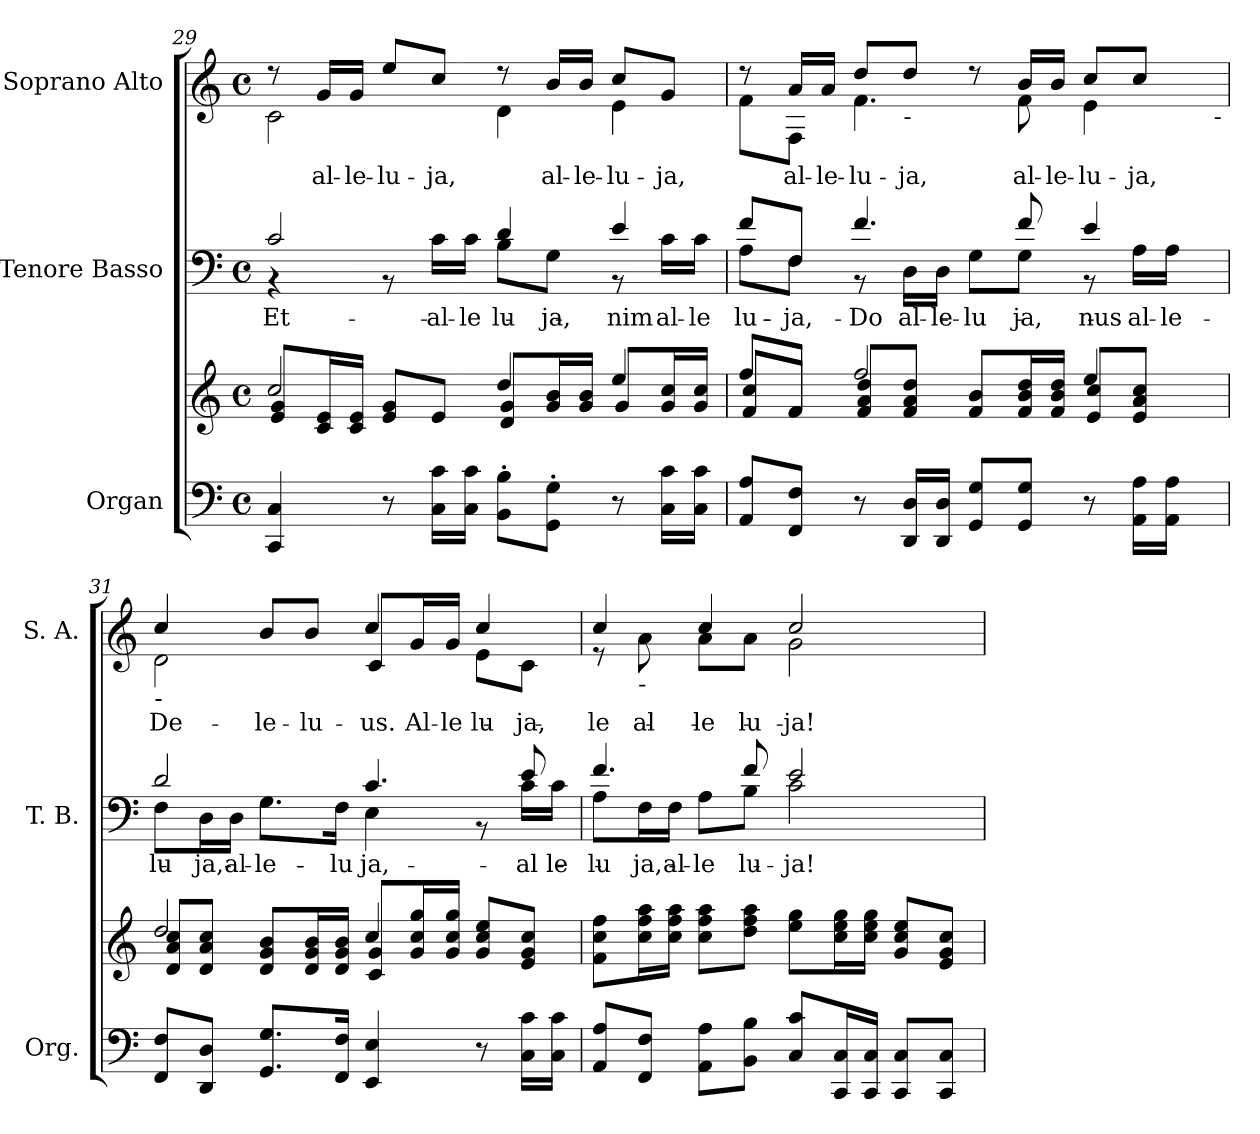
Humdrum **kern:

**kern	**kern	**kern	**text	**kern	**text
*part3	*part3	*part2	*part2	*part1	*part1
*staff4	*staff3	*staff2	*staff2	*staff1	*staff1
*I"Organ	*	*I"Tenore Basso	*	*I"Soprano Alto	*
*I'Org.	*	*I'T. B.	*	*I'S. A.	*
*clefF4	*clefG2	*clefF4	*	*clefG2	*
*k[]	*k[]	*k[]	*	*k[]	*
*C:	*C:	*C:	*	*C:	*
*M4/4	*M4/4	*M4/4	*	*M4/4	*
*met(c)	*met(c)	*met(c)	*	*met(c)	*
=29	=29	=29	=29	=29	=29
*	*^	*	*	*	*
!	!	!	!	!LO:LY:a:color=#000000	!	!
*	*	*	*^	*	*^	*
4CCi/ 4Ci	2cci/	8ei/ 8gi/L	2ci/	4r	Et-	8r	2ci\	.
!	!	!	!	!	!	!	!	!LO:LY:a:color=#000000
.	.	16ci/ 16ei/L	.	.	.	16gi/LL	.	al-
!	!	!	!	!	!	!	!	!LO:LY:a:color=#000000
.	.	16ci/ 16ei/JJ	.	.	.	16gi/JJ	.	-le-
!	!	!	!	!	!	!	!	!LO:LY:a:color=#000000
8r	.	8ei/ 8gi/L	.	8r	.	8eei/L	.	-lu-
!	!	!	!	!	!LO:LY:b:color=#000000	!	!	!
!	!	!	!	!	!	!	!	!LO:LY:a:color=#000000
16Ci\ 16ci\LL	.	8ei/J	.	16ci\LL	al-	8cci/J	.	-ja,
!	!	!	!	!	!LO:LY:b:color=#000000	!	!	!
16Ci\ 16ci\JJ	.	.	.	16ci\JJ	-le-	.	.	.
!	!	!	!	!	!LO:LY:a:color=#000000	!	!	!
!	!	!	!	!	!LO:LY:b:color=#000000	!	!	!
8BBi'\ 8Bi'\L	4ddi/	8di/ 8gi/L	4di/	8Bi\L	-lu-	8r	4di\	.
!	!	!	!	!	!LO:LY:b:color=#000000	!	!	!
!	!	!	!	!	!	!	!	!LO:LY:a:color=#000000
8GGi'\ 8Gi'\J	.	16gi/ 16bi/L	.	8Gi\J	-ja,	16bi/LL	.	al-
!	!	!	!	!	!	!	!	!LO:LY:a:color=#000000
.	.	16gi/ 16bi/JJ	.	.	.	16bi/JJ	.	-le-
!	!	!	!	!	!LO:LY:a:color=#000000	!	!	!
!	!	!	!	!	!	!	!	!LO:LY:a:color=#000000
8r	4eei/	8gi/L	4ei/	8r	-nim	8cci/L	4ei\	-lu-
!	!	!	!	!	!LO:LY:b:color=#000000	!	!	!
!	!	!	!	!	!	!	!	!LO:LY:a:color=#000000
16Ci\ 16ci\LL	.	16gi/ 16cci/L	.	16ci\LL	al-	8gi/J	.	-ja,
!	!	!	!	!	!LO:LY:b:color=#000000	!	!	!
16Ci\ 16ci\JJ	.	16gi/ 16cci/JJ	.	16ci\JJ	-le-	.	.	.
*	*	*	*	*	*	*v	*v	*
=30	=30	=30	=30	=30	=30	=30	=30
!	!	!	!	!	!LO:LY:a:color=#000000	!	!
!	!	!	!	!	!LO:LY:b:color=#000000	!	!
*	*	*	*	*	*	*^	*
*	*	*	*	*	*	*	*^	*
8AAi/ 8Ai/L	8ffi/L	8fi/ 8cci/L	8fi/L	8Ai\L	-lu-	8r	8fi\L	2ryy	.
!	!	!	!	!	!LO:LY:a:color=#000000	!	!	!	!
!	!	!	!	!	!LO:LY:b:color=#000000	!	!	!	!
!	!	!	!	!	!	!	!	!	!LO:LY:a:color=#000000
8FFi/ 8Fi/J	8fi/J	8fi/J	8Fi/J	8Fi\J	-ja,	16ai/LL	8Fi\J	.	al-
!	!	!	!	!	!	!	!	!	!LO:LY:a:color=#000000
.	.	.	.	.	.	16ai/JJ	.	.	-le-
!	!	!	!	!	!LO:LY:a:color=#000000	!	!	!	!
!	!	!	!	!	!	!	!	!	!LO:LY:a:color=#000000
8r	2ffi/	8fi/ 8ai/ 8ddi/L	4.fi/	8r	Do-	8ddi/L	4.fi\	.	-lu-
!	!	!	!	!	!LO:LY:b:color=#000000	!	!	!	!
!	!	!	!	!	!	!LO:TX:b:t=-	!	!	!
!	!	!	!	!	!	!	!	!	!LO:LY:a:color=#000000
16DDi/ 16Di/LL	.	8fi/ 8ai/ 8ddi/J	.	16Di\LL	al-	8ddi/J	.	.	-ja,
!	!	!	!	!	!LO:LY:b:color=#000000	!	!	!	!
16DDi/ 16Di/JJ	.	.	.	16Di\JJ	-le-	.	.	.	.
!	!	!	!	!	!LO:LY:b:color=#000000	!	!	!	!
8GGi/ 8Gi/L	.	8fi/ 8bi/L	.	8Gi\L	-lu-	8r	.	4ryy	.
!	!	!	!	!	!LO:LY:a:color=#000000	!	!	!	!
!	!	!	!	!	!LO:LY:b:color=#000000	!	!	!	!
!	!	!	!	!	!	!	!	!	!LO:LY:a:color=#000000
8GGi/ 8Gi/J	.	16fi/ 16bi/ 16ddi/L	8fi/	8Gi\J	-ja,	16bi/LL	8fi\	.	al-
!	!	!	!	!	!	!	!	!	!LO:LY:a:color=#000000
.	.	16fi/ 16bi/ 16ddi/JJ	.	.	.	16bi/JJ	.	.	-le-
!	!	!	!	!	!LO:LY:a:color=#000000	!	!	!	!
!	!	!	!	!	!	!	!	!	!LO:LY:a:color=#000000
8r	4eei/	8ei/ 8cci/L	4ei/	8r	-nus	8cci/L	4ei\	8ryy	-lu-
!	!	!	!	!	!LO:LY:b:color=#000000	!	!	!	!
!	!	!	!	!	!	!	!	!	!LO:LY:a:color=#000000
16AAi\ 16Ai\LL	.	8ei/ 8ai/ 8cci/J	.	16Ai\LL	al-	8cci/J	.	16ryy	-ja,
!	!	!	!	!	!LO:LY:b:color=#000000	!	!	!	!
16AAi\ 16Ai\JJ	.	.	.	16Ai\JJ	-le-	.	.	32ryy	.
.	.	.	.	.	.	.	.	64ryy	.
.	.	.	.	.	.	.	.	128...ryy	.
!	!	!	!	!	!	!	!	!LO:TX:b:t=-	!
.	.	.	.	.	.	.	.	1024ryy	.
*	*	*	*	*	*	*v	*v	*v	*
!!LO:LB:g=z
=31	=31	=31	=31	=31	=31	=31	=31
*	*	*	*	*	*	*^	*
*	*	*	*	*	*	*	*^	*
!	!	!	!	!	!LO:LY:a:color=#000000	!	!	!	!
*	*	*	*	*	*	*v	*v	*v	*
*	*	*	*	*	*	*^	*
*	*	*	*	*	*	*	*^	*
!	!	!	!	!	!LO:LY:b:color=#000000	!	!	!	!
*	*	*	*	*	*	*v	*v	*v	*
*	*	*	*	*	*	*^	*
*	*	*	*	*	*	*	*^	*
!	!	!	!	!	!	!	!	!	!LO:LY:a:color=#000000
*	*	*	*	*	*	*	*v	*v	*
*	*	*	*	*	*	*	*^	*
!	!	!	!	!	!	!LO:TX:b:t=-	!	!	!
!	!	!	!	!	!	!	!	!	!LO:LY:b:color=#000000
*	*	*	*	*	*	*	*v	*v	*
8FFi/ 8Fi/L	2ddi/	8di/ 8ai/ 8cci/L	2di/	8Fi\L	-lu-	4cci/	2di\	De-
!	!	!	!	!	!LO:LY:b:color=#000000	!	!	!
8DDi/ 8Di/J	.	8di/ 8ai/ 8cci/J	.	16Di\L	-ja,	.	.	.
!	!	!	!	!	!LO:LY:b:color=#000000	!	!	!
.	.	.	.	16Di\JJ	al-	.	.	.
!	!	!	!	!	!LO:LY:b:color=#000000	!	!	!
!	!	!	!	!	!	!	!	!LO:LY:a:color=#000000
8.GGi/ 8.Gi/L	.	8di/ 8gi/ 8bi/L	.	8.Gi\L	-le-	8bi/L	.	-le-
!	!	!	!	!	!	!	!	!LO:LY:a:color=#000000
.	.	16di/ 16gi/ 16bi/L	.	.	.	8bi/J	.	-lu-
!	!	!	!	!	!LO:LY:b:color=#000000	!	!	!
16FFi/ 16Fi/Jk	.	16di/ 16gi/ 16bi/JJ	.	16Fi\Jk	-lu-	.	.	.
!	!	!	!	!	!LO:LY:a:color=#000000	!	!	!
!	!	!	!	!	!LO:LY:b:color=#000000	!	!	!
!	!	!	!	!	!	!	!	!LO:LY:a:color=#000000
!	!	!	!	!	!	!	!	!LO:LY:b:color=#000000
4EEi/ 4Ei	4cci/	8ci/ 8gi/L	4.ci/	4Ei\	-ja,	4cci/	8ci/L	-us.
!	!	!	!	!	!	!	!	!LO:LY:b:color=#000000
.	.	16gi/ 16cci/ 16ggi/L	.	.	.	.	16gi/L	Al-
!	!	!	!	!	!	!	!	!LO:LY:b:color=#000000
.	.	16gi/ 16cci/ 16ggi/JJ	.	.	.	.	16gi/JJ	-le-
!	!	!	!	!	!	!	!	!LO:LY:a:color=#000000
!	!	!	!	!	!	!	!	!LO:LY:b:color=#000000
8r	4ryy	8gi/ 8cci/ 8eei/L	.	8r	.	4cci/	8ei\L	-lu-
!	!	!	!	!	!LO:LY:a:color=#000000	!	!	!
!	!	!	!	!	!LO:LY:b:color=#000000	!	!	!
!	!	!	!	!	!	!	!	!LO:LY:b:color=#000000
16Ci\ 16ci\LL	.	8ei/ 8gi/ 8cci/J	8ei/	16ci\LL	al-	.	8ci\J	-ja,
!	!	!	!	!	!LO:LY:b:color=#000000	!	!	!
16Ci\ 16ci\JJ	.	.	.	16ci\JJ	-le-	.	.	.
*	*v	*v	*	*	*	*	*	*
=32	=32	=32	=32	=32	=32	=32	=32
!	!	!	!	!LO:LY:a:color=#000000	!	!	!
!	!	!	!	!LO:LY:b:color=#000000	!	!	!
!	!	!	!	!	!	!	!LO:LY:a:color=#000000
8AAi/ 8Ai/L	8fi\ 8cci\ 8ffi\L	4.fi/	8Ai\L	-lu-	4cci/	8r	-le-
!	!	!	!	!LO:LY:b:color=#000000	!	!	!
!	!	!	!	!	!	!LO:TX:b:t=-	!
!	!	!	!	!	!	!	!LO:LY:b:color=#000000
8FFi/ 8Fi/J	16cci\ 16ffi\ 16aai\L	.	16Fi\L	-ja,	.	8ai\	al-
!	!	!	!	!LO:LY:b:color=#000000	!	!	!
.	16cci\ 16ffi\ 16aai\JJ	.	16Fi\JJ	al-	.	.	.
!	!	!	!	!LO:LY:b:color=#000000	!	!	!
!	!	!	!	!	!	!	!LO:LY:a:color=#000000
!	!	!	!	!	!	!	!LO:LY:b:color=#000000
8AAi\ 8Ai\L	8cci\ 8ffi\ 8aai\L	.	8Ai\L	-le-	4cci/	8ai\L	-le-
!	!	!	!	!LO:LY:a:color=#000000	!	!	!
!	!	!	!	!LO:LY:b:color=#000000	!	!	!
!	!	!	!	!	!	!	!LO:LY:b:color=#000000
8BBi\ 8Bi\J	8ddi\ 8ffi\ 8aai\J	8fi/	8Bi\J	-lu-	.	8ai\J	-lu-
!	!	!	!	!LO:LY:a:color=#000000	!	!	!
!	!	!	!	!LO:LY:b:color=#000000	!	!	!
!	!	!	!	!	!	!	!LO:LY:a:color=#000000
!	!	!	!	!	!	!	!LO:LY:b:color=#000000
8Ci/ 8ci/L	8eei\ 8ggi\L	2ei/	2ci\	-ja!	2cci/	2gi\	-ja!
16CCi/ 16Ci/L	16cci\ 16eei\ 16ggi\L	.	.	.	.	.	.
16CCi/ 16Ci/JJ	16cci\ 16eei\ 16ggi\JJ	.	.	.	.	.	.
8CCi/ 8Ci/L	8gi/ 8cci/ 8eei/L	.	.	.	.	.	.
8CCi/ 8Ci/J	8ei/ 8gi/ 8cci/J	.	.	.	.	.	.
*	*	*v	*v	*	*	*	*
*	*	*	*	*v	*v	*
=	=	=	=	=	=
*-	*-	*-	*-	*-	*-
